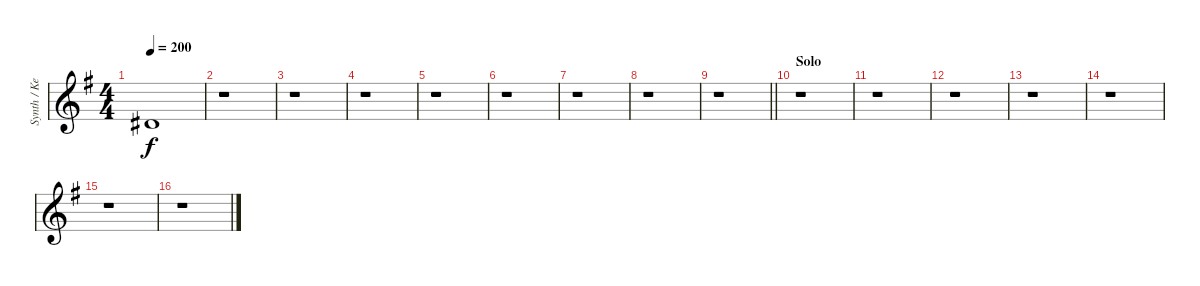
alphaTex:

\track ("Synth / Keyboard III" "Synth / Ke") {instrument violin}
\staff {score}
\tuning (Eb4 Bb3 Gb3 Db3 Ab2 Eb2) {hide}
\ts (4 4)
\tempo 200
\clef g2
\ks g
9.3{t}.1{dy f} |
r.1 |
r.1 |
r.1 |
r.1 |
r.1 |
r.1 |
r.1 |
\barLineRight lightlight
r.1 |
\section ("" "Solo")
r.1 |
r.1 |
r.1 |
r.1 |
r.1 |
r.1 |
r.1
